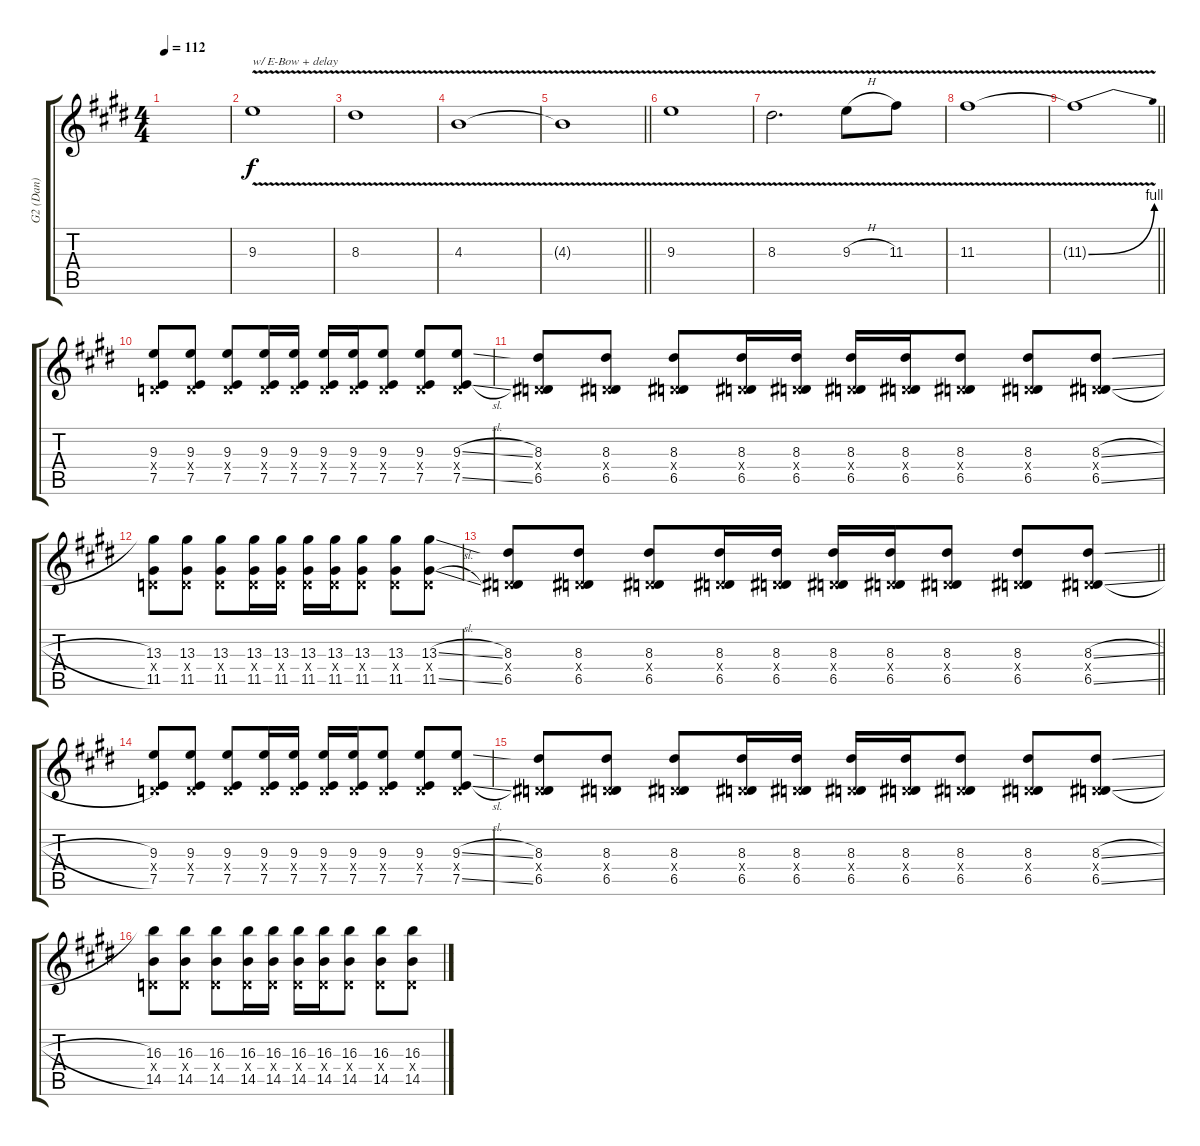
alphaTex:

\track ("G2 (Dan)" "G2 (Dan)") {instrument overdrivenguitar}
\staff {score tabs}
\tuning (E4 B3 G3 D3 A2 E2) {hide}
\ts (4 4)
\tempo 112
\clef g2
\ks e
|
9.3{v}.1{txt "w/ E-Bow + delay"} |
8.3{v}.1 |
4.3{v}.1 |
\barLineRight lightlight
4.3{t}.1 |
9.3{v}.1 |
8.3{v}.2{d} 9.3{v h}.8 11.3{v}.8 |
11.3{v}.1 |
\barLineRight lightlight
11.3{be (bend 0 0 60 4) v t}.1 |
(9.3 0.4{x} 7.5).8 (9.3 0.4{x} 7.5).8 (9.3 0.4{x} 7.5).8 (9.3 0.4{x} 7.5).16 (9.3 0.4{x} 7.5).16 (9.3 0.4{x} 7.5).16 (9.3 0.4{x} 7.5).16 (9.3 0.4{x} 7.5).8 (9.3 0.4{x} 7.5).8 (9.3{sl} 0.4{x} 7.5{sl}).8 |
(8.3 0.4{x} 6.5).8 (8.3 0.4{x} 6.5).8 (8.3 0.4{x} 6.5).8 (8.3 0.4{x} 6.5).16 (8.3 0.4{x} 6.5).16 (8.3 0.4{x} 6.5).16 (8.3 0.4{x} 6.5).16 (8.3 0.4{x} 6.5).8 (8.3 0.4{x} 6.5).8 (8.3{sl} 0.4{x} 6.5{sl}).8 |
(13.3 0.4{x} 11.5).8 (13.3 0.4{x} 11.5).8 (13.3 0.4{x} 11.5).8 (13.3 0.4{x} 11.5).16 (13.3 0.4{x} 11.5).16 (13.3 0.4{x} 11.5).16 (13.3 0.4{x} 11.5).16 (13.3 0.4{x} 11.5).8 (13.3 0.4{x} 11.5).8 (13.3{sl} 0.4{x} 11.5{sl}).8 |
\barLineRight lightlight
(8.3 0.4{x} 6.5).8 (8.3 0.4{x} 6.5).8 (8.3 0.4{x} 6.5).8 (8.3 0.4{x} 6.5).16 (8.3 0.4{x} 6.5).16 (8.3 0.4{x} 6.5).16 (8.3 0.4{x} 6.5).16 (8.3 0.4{x} 6.5).8 (8.3 0.4{x} 6.5).8 (8.3{sl} 0.4{x} 6.5{sl}).8 |
(9.3 0.4{x} 7.5).8 (9.3 0.4{x} 7.5).8 (9.3 0.4{x} 7.5).8 (9.3 0.4{x} 7.5).16 (9.3 0.4{x} 7.5).16 (9.3 0.4{x} 7.5).16 (9.3 0.4{x} 7.5).16 (9.3 0.4{x} 7.5).8 (9.3 0.4{x} 7.5).8 (9.3{sl} 0.4{x} 7.5{sl}).8 |
(8.3 0.4{x} 6.5).8 (8.3 0.4{x} 6.5).8 (8.3 0.4{x} 6.5).8 (8.3 0.4{x} 6.5).16 (8.3 0.4{x} 6.5).16 (8.3 0.4{x} 6.5).16 (8.3 0.4{x} 6.5).16 (8.3 0.4{x} 6.5).8 (8.3 0.4{x} 6.5).8 (8.3{sl} 0.4{x} 6.5{sl}).8 |
(16.3 0.4{x} 14.5).8 (16.3 0.4{x} 14.5).8 (16.3 0.4{x} 14.5).8 (16.3 0.4{x} 14.5).16 (16.3 0.4{x} 14.5).16 (16.3 0.4{x} 14.5).16 (16.3 0.4{x} 14.5).16 (16.3 0.4{x} 14.5).8 (16.3 0.4{x} 14.5).8 (16.3{sl} 0.4{x} 14.5{sl}).8
